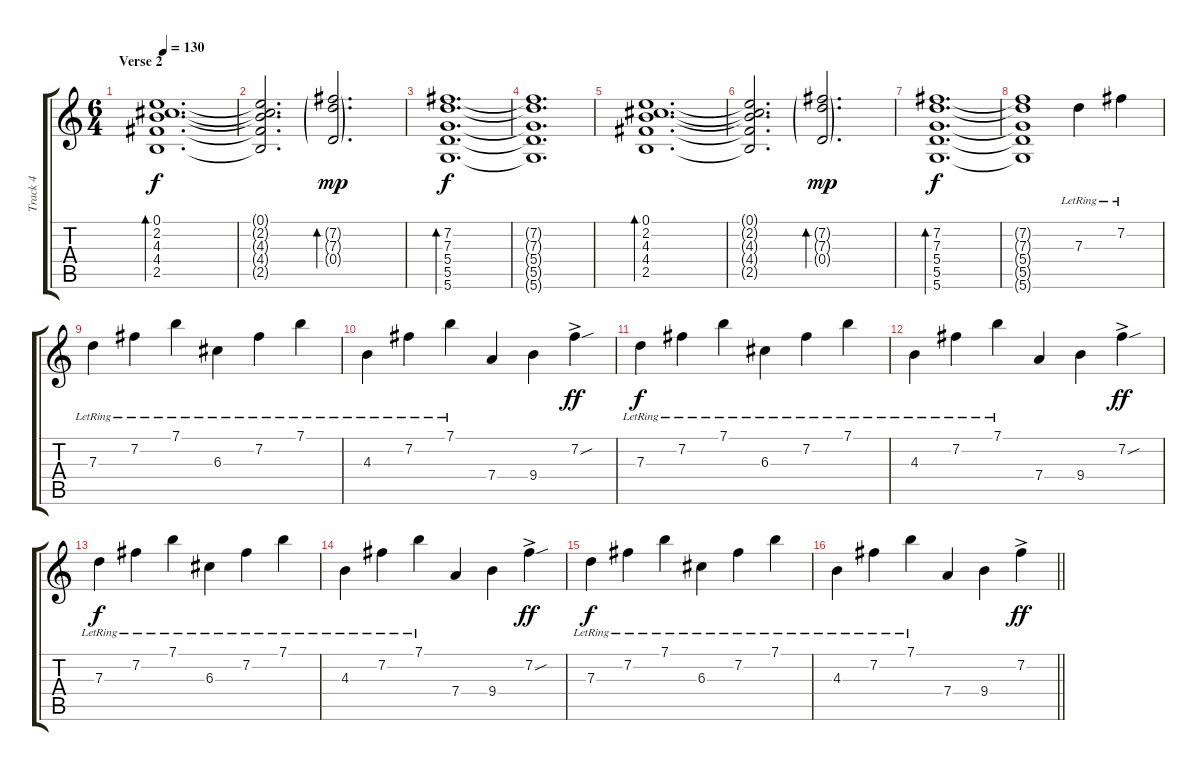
\track ("Track 4" "Track 4") {instrument acousticguitarsteel}
\staff {score tabs}
\tuning (E4 B3 G3 D3 A2 D2) {hide}
\ts (6 4)
\section ("" "Verse 2")
\tempo 130
\clef g2
\ks c
(0.1 2.2 4.3 4.4 2.5).1{d bd 120 dy f volume 9} |
(0.1{t} 2.2{t} 4.3{t} 4.4{t} 2.5{t}).2{d} (7.2{g} 7.3{g} 0.4{g}).2{d bd 120 dy mp} |
(7.2 7.3 5.4 5.5 5.6).1{d bd 120 dy f} |
(7.2{t} 7.3{t} 5.4{t} 5.5{t} 5.6{t}).1{d} |
(0.1 2.2 4.3 4.4 2.5).1{d bd 120 volume 9} |
(0.1{t} 2.2{t} 4.3{t} 4.4{t} 2.5{t}).2{d} (7.2{g} 7.3{g} 0.4{g}).2{d bd 120 dy mp} |
(7.2 7.3 5.4 5.5 5.6).1{d bd 120 dy f} |
(7.2{t} 7.3{t} 5.4{t} 5.5{t} 5.6{t}).1 7.3{lr}.4 7.2{lr}.4 |
7.3{lr}.4 7.2{lr}.4 7.1{lr}.4 6.3{lr}.4 7.2{lr}.4 7.1{lr}.4 |
4.3{lr}.4 7.2{lr}.4 7.1{lr}.4 7.4.4 9.4.4 7.2{sou ac}.4{dy ff} |
7.3{lr}.4{dy f} 7.2{lr}.4 7.1{lr}.4 6.3{lr}.4 7.2{lr}.4 7.1{lr}.4 |
4.3{lr}.4 7.2{lr}.4 7.1{lr}.4 7.4.4 9.4.4 7.2{sou ac}.4{dy ff} |
7.3{lr}.4{dy f} 7.2{lr}.4 7.1{lr}.4 6.3{lr}.4 7.2{lr}.4 7.1{lr}.4 |
4.3{lr}.4 7.2{lr}.4 7.1{lr}.4 7.4.4 9.4.4 7.2{sou ac}.4{dy ff} |
7.3{lr}.4{dy f} 7.2{lr}.4 7.1{lr}.4 6.3{lr}.4 7.2{lr}.4 7.1{lr}.4 |
\barLineRight lightlight
4.3{lr}.4 7.2{lr}.4 7.1{lr}.4 7.4.4 9.4.4 7.2{ac}.4{dy ff}
